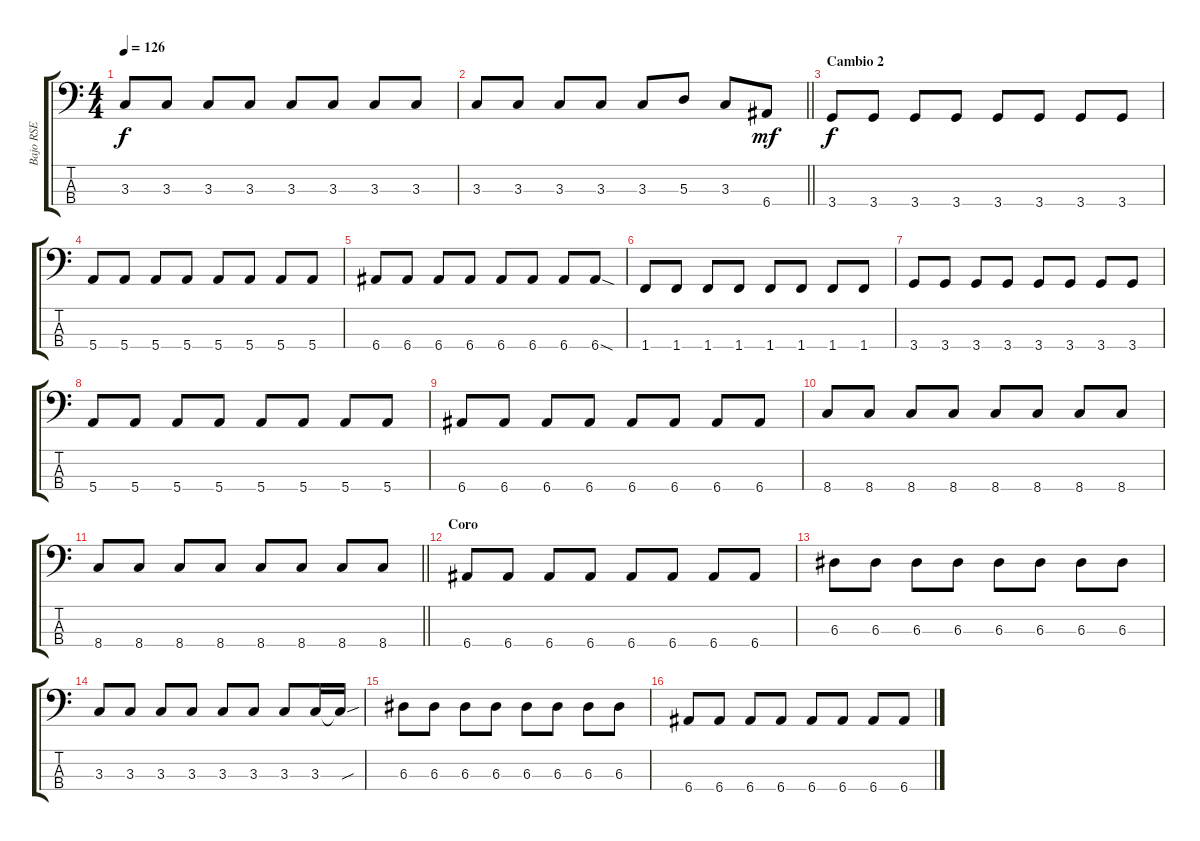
\track ("Bajo RSE" "Bajo RSE") {instrument electricbasspick}
\staff {score tabs}
\tuning (G2 D2 A1 E1) {hide}
\ts (4 4)
\tempo 126
\clef f4
\ks c
3.3.8{dy f} 3.3.8 3.3.8 3.3.8 3.3.8 3.3.8 3.3.8 3.3.8 |
\barLineRight lightlight
3.3.8 3.3.8 3.3.8 3.3.8 3.3.8 5.3.8 3.3.8 6.4.8{dy mf} |
\section ("" "Cambio 2")
3.4.8{dy f} 3.4.8 3.4.8 3.4.8 3.4.8 3.4.8 3.4.8 3.4.8 |
5.4.8 5.4.8 5.4.8 5.4.8 5.4.8 5.4.8 5.4.8 5.4.8 |
6.4.8 6.4.8 6.4.8 6.4.8 6.4.8 6.4.8 6.4.8 6.4{sod}.8 |
1.4.8 1.4.8 1.4.8 1.4.8 1.4.8 1.4.8 1.4.8 1.4.8 |
3.4.8 3.4.8 3.4.8 3.4.8 3.4.8 3.4.8 3.4.8 3.4.8 |
5.4.8 5.4.8 5.4.8 5.4.8 5.4.8 5.4.8 5.4.8 5.4.8 |
6.4.8 6.4.8 6.4.8 6.4.8 6.4.8 6.4.8 6.4.8 6.4.8 |
8.4.8 8.4.8 8.4.8 8.4.8 8.4.8 8.4.8 8.4.8 8.4.8 |
\barLineRight lightlight
8.4.8 8.4.8 8.4.8 8.4.8 8.4.8 8.4.8 8.4.8 8.4.8 |
\section ("" "Coro")
6.4.8 6.4.8 6.4.8 6.4.8 6.4.8 6.4.8 6.4.8 6.4.8 |
6.3.8 6.3.8 6.3.8 6.3.8 6.3.8 6.3.8 6.3.8 6.3.8 |
3.3.8 3.3.8 3.3.8 3.3.8 3.3.8 3.3.8 3.3.8 3.3.16 3.3{sou t}.16 |
6.3.8 6.3.8 6.3.8 6.3.8 6.3.8 6.3.8 6.3.8 6.3.8 |
6.4.8 6.4.8 6.4.8 6.4.8 6.4.8 6.4.8 6.4.8 6.4.8
